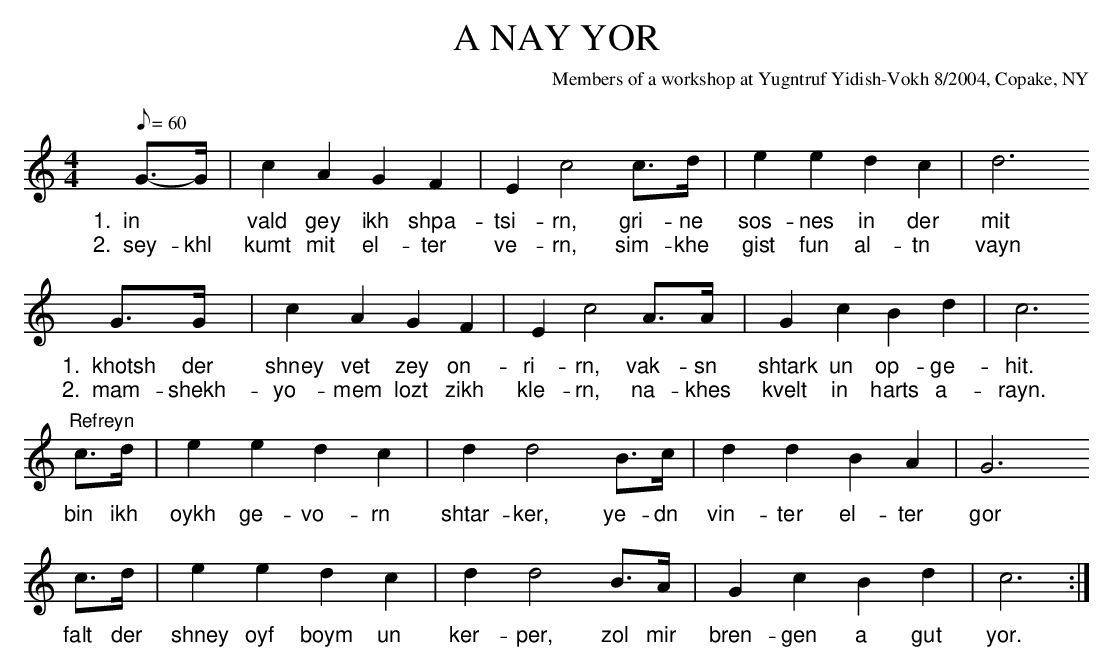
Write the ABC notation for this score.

X:1
T:A Nay Yor
C:Members of a workshop at Yugntruf Yidish-Vokh 8/2004, Copake, NY
M:4/4
K:C
Q:60
L:1/4
G/->G/ | cAGF | Ec2 c/>d/|eedc | d3
w:1.~~in ~ vald gey ikh shpa-tsi-rn, gri-ne sos-nes in der mit
w:2.~~sey-khl kumt mit el-ter ve-rn, sim-khe gist fun al-tn vayn
G/>G/ | cAGF | Ec2 A/>A/ | GcBd| c3
w:1.~~khotsh der shney vet zey on-ri-rn, vak-sn shtark un op-ge-hit.
w:2.~~mam-shekh-yo-mem lozt zikh kle-rn, na-khes kvelt in harts a-rayn.
"Refreyn" c/>d/ | eedc | d d2 B/>c/ | ddBA | G3
w:bin ikh oykh ge-vo-rn shtar-ker, ye-dn vin-ter el-ter gor
c/>d/ | eedc | d d2 B/>A/ | GcBd | c3:|
w:falt der shney oyf boym un ker-per, zol mir bren-gen a gut yor.
